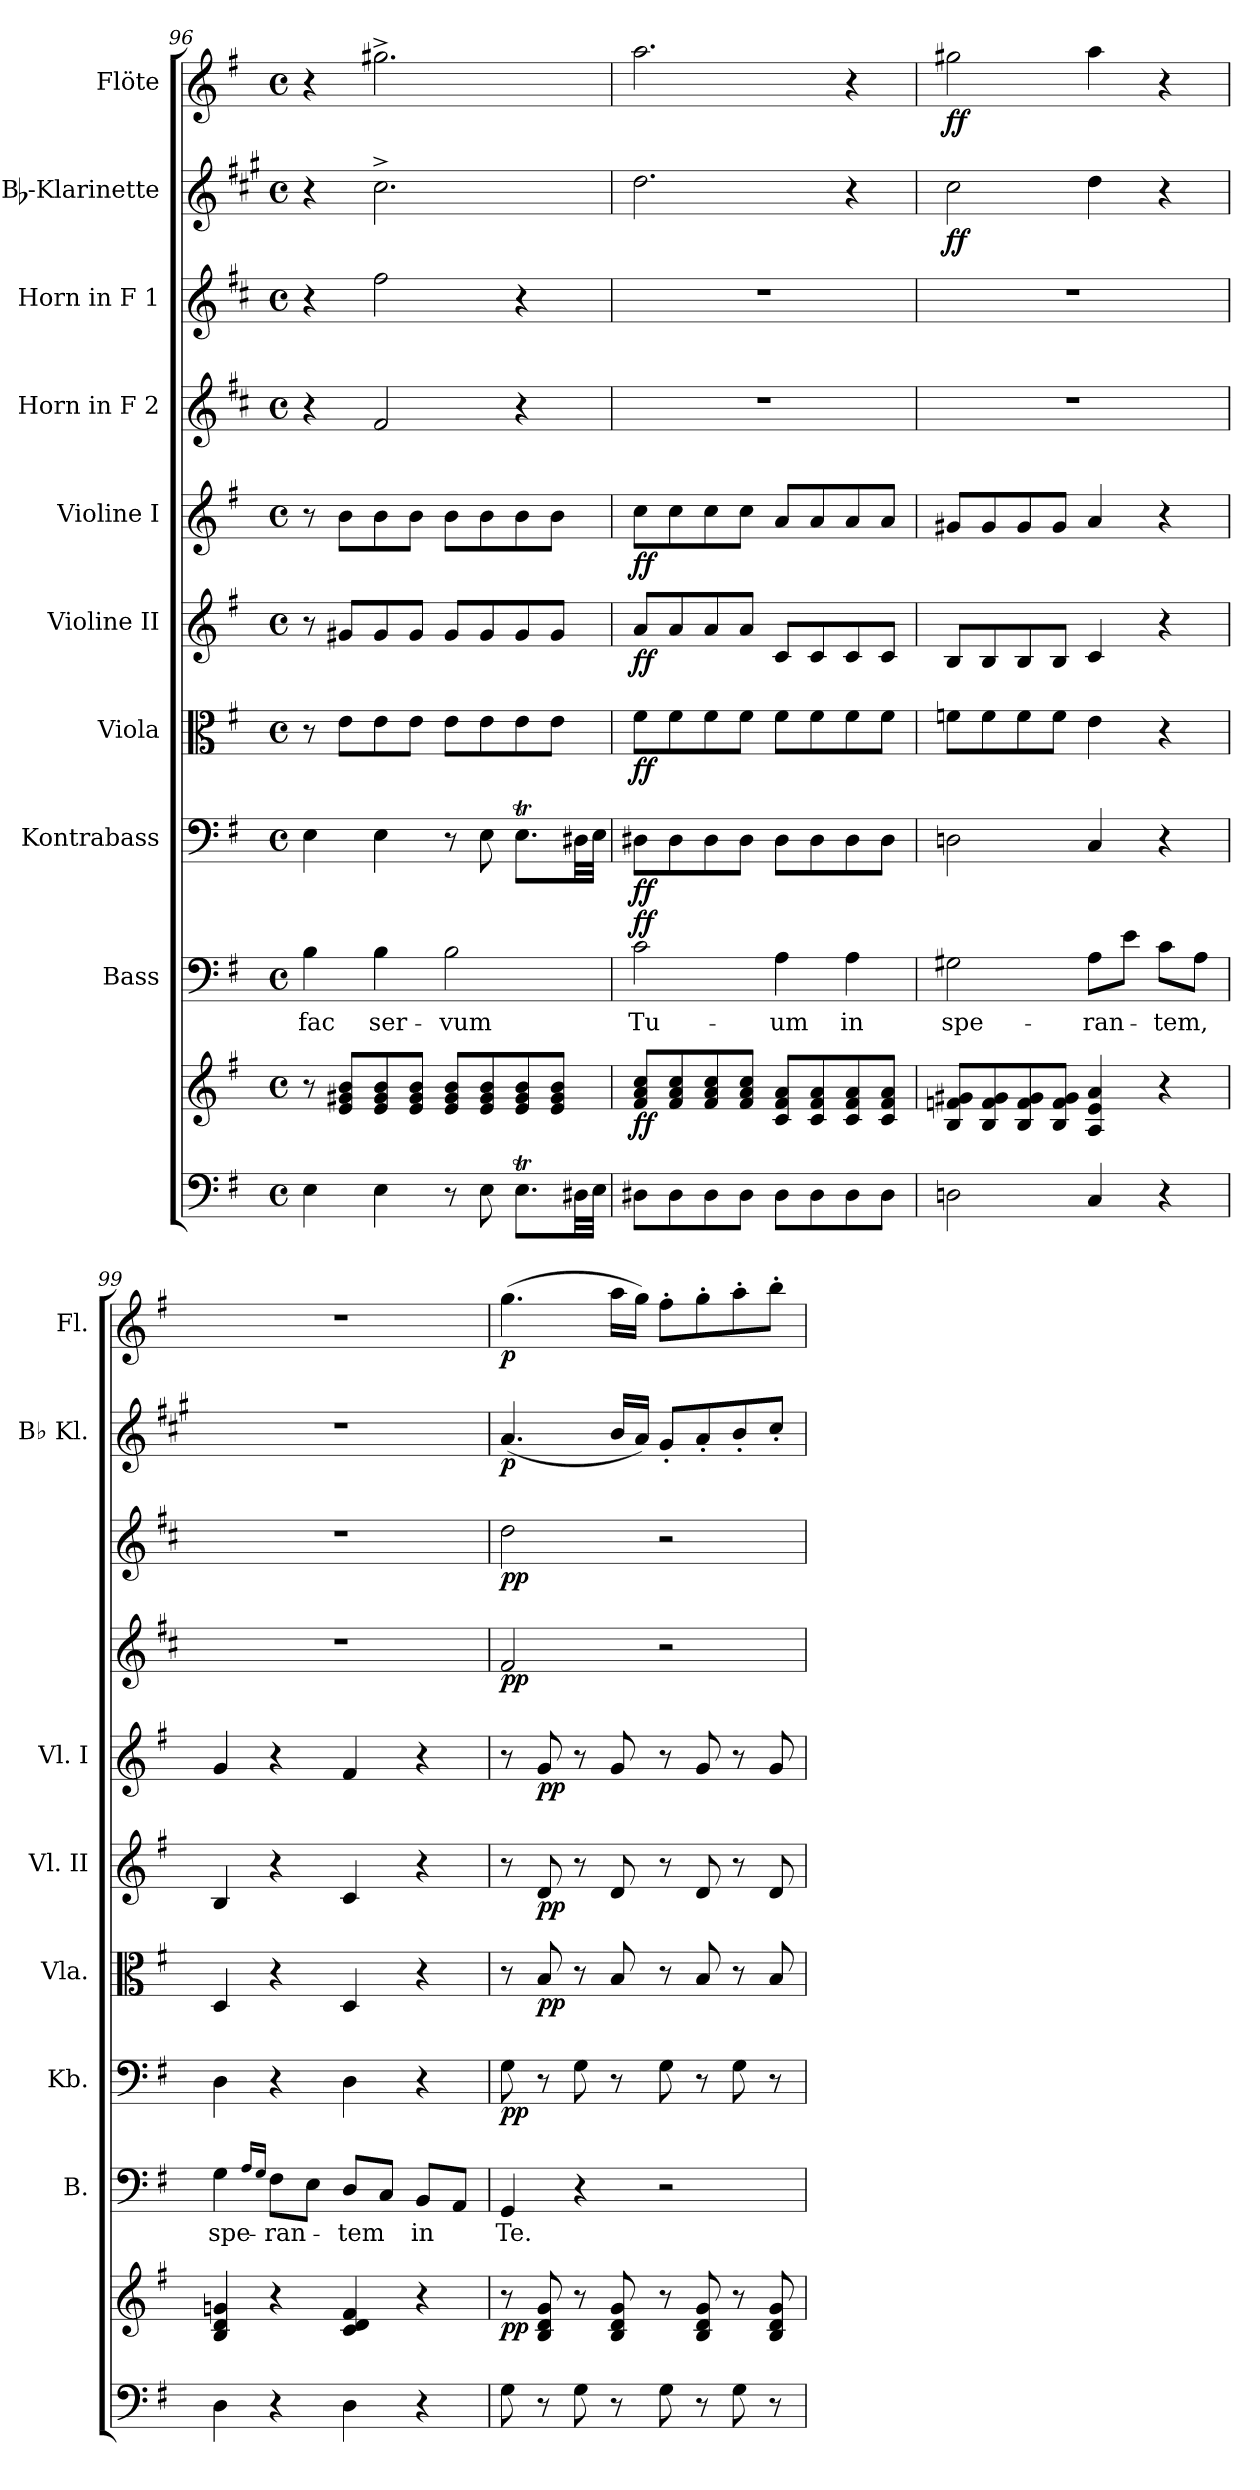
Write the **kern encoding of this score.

**kern	**kern	**dynam	**kern	**text	**dynam	**kern	**dynam	**kern	**dynam	**kern	**dynam	**kern	**dynam	**kern	**dynam	**kern	**dynam	**kern	**dynam	**kern	**dynam
*part10	*part10	*part10	*part9	*part9	*part9	*part8	*part8	*part7	*part7	*part6	*part6	*part5	*part5	*part4	*part4	*part3	*part3	*part2	*part2	*part1	*part1
*staff11	*staff10	*staff10/11	*staff9	*staff9	*staff9	*staff8	*staff8	*staff7	*staff7	*staff6	*staff6	*staff5	*staff5	*staff4	*staff4	*staff3	*staff3	*staff2	*staff2	*staff1	*staff1
*	*	*	*I"Bass	*	*	*I"Kontrabass	*	*I"Viola	*	*I"Violine II	*	*I"Violine I	*	*I"Horn in F 2	*	*I"Horn in F 1	*	*I"Bb-Klarinette	*	*I"Flöte	*
*	*	*	*I'B.	*	*	*I'Kb.	*	*I'Vla.	*	*I'Vl. II	*	*I'Vl. I	*	*	*	*	*	*I'Bb Kl.	*	*I'Fl.	*
!!LO:PB:g=z
*clefF4	*clefG2	*	*clefF4	*	*	*clefF4	*	*clefC3	*	*clefG2	*	*clefG2	*	*clefG2	*	*clefG2	*	*clefG2	*	*clefG2	*
*	*	*	*	*	*	*ITrd7c12	*	*	*	*	*	*	*	*ITrd4c7	*	*ITrd4c7	*	*ITrd1c2	*	*	*
*k[f#]	*k[f#]	*	*k[f#]	*	*	*k[f#]	*	*k[f#]	*	*k[f#]	*	*k[f#]	*	*k[f#]	*	*k[f#]	*	*k[f#]	*	*k[f#]	*
*G:	*G:	*	*G:	*	*	*G:	*	*G:	*	*G:	*	*G:	*	*G:	*	*G:	*	*G:	*	*G:	*
*M4/4	*M4/4	*	*M4/4	*	*	*M4/4	*	*M4/4	*	*M4/4	*	*M4/4	*	*M4/4	*	*M4/4	*	*M4/4	*	*M4/4	*
*met(c)	*met(c)	*	*met(c)	*	*	*met(c)	*	*met(c)	*	*met(c)	*	*met(c)	*	*met(c)	*	*met(c)	*	*met(c)	*	*met(c)	*
=96	=96	=96	=96	=96	=96	=96	=96	=96	=96	=96	=96	=96	=96	=96	=96	=96	=96	=96	=96	=96	=96
!	!	!	!	!LO:LY:b	!	!	!	!	!	!	!	!	!	!	!	!	!	!	!	!	!
4E\	8r	.	4B\	fac	.	4EE\	.	8r	.	8r	.	8r	.	4r	.	4r	.	4r	.	4r	.
.	8e/ 8g#X/ 8b/L	.	.	.	.	.	.	8e\L	.	8g#X/L	.	8b\L	.	.	.	.	.	.	.	.	.
!	!	!	!	!LO:LY:b	!	!	!	!	!	!	!	!	!	!	!	!	!	!	!	!	!
4E\	8e/ 8g#/ 8b/	.	4B\	ser-	.	4EE\	.	8e\	.	8g#/	.	8b\	.	2B/	.	2b\	.	2.b^>\	.	2.gg#X^>\	.
.	8e/ 8g#/ 8b/J	.	.	.	.	.	.	8e\J	.	8g#/J	.	8b\J	.	.	.	.	.	.	.	.	.
!	!	!	!	!LO:LY:b	!	!	!	!	!	!	!	!	!	!	!	!	!	!	!	!	!
8r	8e/ 8g#/ 8b/L	.	2B\	-vum	.	8r	.	8e\L	.	8g#/L	.	8b\L	.	.	.	.	.	.	.	.	.
8E\	8e/ 8g#/ 8b/	.	.	.	.	8EE\	.	8e\	.	8g#/	.	8b\	.	.	.	.	.	.	.	.	.
8.ET\L	8e/ 8g#/ 8b/	.	.	.	.	8.EET\L	.	8e\	.	8g#/	.	8b\	.	4r	.	4r	.	.	.	.	.
.	8e/ 8g#/ 8b/J	.	.	.	.	.	.	8e\J	.	8g#/J	.	8b\J	.	.	.	.	.	.	.	.	.
32D#X\LL	.	.	.	.	.	32DD#X\LL	.	.	.	.	.	.	.	.	.	.	.	.	.	.	.
32E\JJJ	.	.	.	.	.	32EE\JJJ	.	.	.	.	.	.	.	.	.	.	.	.	.	.	.
=97	=97	=97	=97	=97	=97	=97	=97	=97	=97	=97	=97	=97	=97	=97	=97	=97	=97	=97	=97	=97	=97
!	!	!LO:DY:b	!	!LO:LY:b	!LO:DY:a	!	!LO:DY:b	!	!LO:DY:b	!	!LO:DY:b	!	!LO:DY:b	!	!	!	!	!	!	!	!
8D#X\L	8f#/ 8a/ 8cc/L	ff	2c\	Tu-	ff	8DD#X\L	ff	8f#\L	ff	8a/L	ff	8cc\L	ff	1r	.	1r	.	2.cc\	.	2.aa\	.
8D#\	8f#/ 8a/ 8cc/	.	.	.	.	8DD#\	.	8f#\	.	8a/	.	8cc\	.	.	.	.	.	.	.	.	.
8D#\	8f#/ 8a/ 8cc/	.	.	.	.	8DD#\	.	8f#\	.	8a/	.	8cc\	.	.	.	.	.	.	.	.	.
8D#\J	8f#/ 8a/ 8cc/J	.	.	.	.	8DD#\J	.	8f#\J	.	8a/J	.	8cc\J	.	.	.	.	.	.	.	.	.
!	!	!	!	!LO:LY:b	!	!	!	!	!	!	!	!	!	!	!	!	!	!	!	!	!
8D#\L	8c/ 8f#/ 8a/L	.	4A\	-um	.	8DD#\L	.	8f#\L	.	8c/L	.	8a/L	.	.	.	.	.	.	.	.	.
8D#\	8c/ 8f#/ 8a/	.	.	.	.	8DD#\	.	8f#\	.	8c/	.	8a/	.	.	.	.	.	.	.	.	.
!	!	!	!	!LO:LY:b	!	!	!	!	!	!	!	!	!	!	!	!	!	!	!	!	!
8D#\	8c/ 8f#/ 8a/	.	4A\	in	.	8DD#\	.	8f#\	.	8c/	.	8a/	.	.	.	.	.	4r	.	4r	.
8D#\J	8c/ 8f#/ 8a/J	.	.	.	.	8DD#\J	.	8f#\J	.	8c/J	.	8a/J	.	.	.	.	.	.	.	.	.
=98	=98	=98	=98	=98	=98	=98	=98	=98	=98	=98	=98	=98	=98	=98	=98	=98	=98	=98	=98	=98	=98
!	!	!	!	!LO:LY:b	!	!	!	!	!	!	!	!	!	!	!	!	!	!	!LO:DY:b	!	!LO:DY:b
2Dn\	8B/ 8fn/ 8g#X/L	.	2G#X\	spe-	.	2DDn\	.	8fn\L	.	8B/L	.	8g#X/L	.	1r	.	1r	.	2b\	ff	2gg#X\	ff
.	8B/ 8f/ 8g#/	.	.	.	.	.	.	8f\	.	8B/	.	8g#/	.	.	.	.	.	.	.	.	.
.	8B/ 8f/ 8g#/	.	.	.	.	.	.	8f\	.	8B/	.	8g#/	.	.	.	.	.	.	.	.	.
.	8B/ 8f/ 8g#/J	.	.	.	.	.	.	8f\J	.	8B/J	.	8g#/J	.	.	.	.	.	.	.	.	.
!	!	!	!	!LO:LY:b	!	!	!	!	!	!	!	!	!	!	!	!	!	!	!	!	!
4C/	4A/ 4e/ 4a/	.	8A\L	-ran-	.	4CC/	.	4e\	.	4c/	.	4a/	.	.	.	.	.	4cc\	.	4aa\	.
.	.	.	8e\J	.	.	.	.	.	.	.	.	.	.	.	.	.	.	.	.	.	.
!	!	!	!	!LO:LY:b	!	!	!	!	!	!	!	!	!	!	!	!	!	!	!	!	!
4r	4r	.	8c\L	-tem,	.	4r	.	4r	.	4r	.	4r	.	.	.	.	.	4r	.	4r	.
.	.	.	8A\J	.	.	.	.	.	.	.	.	.	.	.	.	.	.	.	.	.	.
!!LO:PB:g=z
=99	=99	=99	=99	=99	=99	=99	=99	=99	=99	=99	=99	=99	=99	=99	=99	=99	=99	=99	=99	=99	=99
!	!	!	!	!LO:LY:b	!	!	!	!	!	!	!	!	!	!	!	!	!	!	!	!	!
4D\	4B/ 4d/ 4gn/	.	4G\	spe-	.	4DD\	.	4D/	.	4B/	.	4g/	.	1r	.	1r	.	1r	.	1r	.
.	.	.	16qA/LL	.	.	.	.	.	.	.	.	.	.	.	.	.	.	.	.	.	.
.	.	.	16qG/JJ	.	.	.	.	.	.	.	.	.	.	.	.	.	.	.	.	.	.
!	!	!	!	!LO:LY:b	!	!	!	!	!	!	!	!	!	!	!	!	!	!	!	!	!
4r	4r	.	8F#\L	-ran-	.	4r	.	4r	.	4r	.	4r	.	.	.	.	.	.	.	.	.
.	.	.	8E\J	.	.	.	.	.	.	.	.	.	.	.	.	.	.	.	.	.	.
!	!	!	!	!LO:LY:b	!	!	!	!	!	!	!	!	!	!	!	!	!	!	!	!	!
4D\	4c/ 4d/ 4f#/	.	8D/L	-tem	.	4DD\	.	4D/	.	4c/	.	4f#/	.	.	.	.	.	.	.	.	.
.	.	.	8C/J	.	.	.	.	.	.	.	.	.	.	.	.	.	.	.	.	.	.
!	!	!	!	!LO:LY:b	!	!	!	!	!	!	!	!	!	!	!	!	!	!	!	!	!
4r	4r	.	8BB/L	in	.	4r	.	4r	.	4r	.	4r	.	.	.	.	.	.	.	.	.
.	.	.	8AA/J	.	.	.	.	.	.	.	.	.	.	.	.	.	.	.	.	.	.
=100	=100	=100	=100	=100	=100	=100	=100	=100	=100	=100	=100	=100	=100	=100	=100	=100	=100	=100	=100	=100	=100
!	!	!LO:DY:b	!	!LO:LY:b	!	!	!LO:DY:b	!	!	!	!	!	!	!	!LO:DY:b	!	!LO:DY:b	!	!LO:DY:b	!	!LO:DY:b
8G\	8r	pp	4GG/	Te.	.	8GG\	pp	8r	.	8r	.	8r	.	2B/	pp	2g\	pp	(<4.g/	p	(>4.gg\	p
!	!	!	!	!	!	!	!	!	!LO:DY:b	!	!LO:DY:b	!	!LO:DY:b	!	!	!	!	!	!	!	!
8r	8B/ 8d/ 8g/	.	.	.	.	8r	.	8B/	pp	8d/	pp	8g/	pp	.	.	.	.	.	.	.	.
8G\	8r	.	4r	.	.	8GG\	.	8r	.	8r	.	8r	.	.	.	.	.	.	.	.	.
8r	8B/ 8d/ 8g/	.	.	.	.	8r	.	8B/	.	8d/	.	8g/	.	.	.	.	.	16a/LL	.	16aa\LL	.
.	.	.	.	.	.	.	.	.	.	.	.	.	.	.	.	.	.	16g/JJ)	.	16gg\JJ)	.
8G\	8r	.	2r	.	.	8GG\	.	8r	.	8r	.	8r	.	2r	.	2r	.	8f#'</L	.	8ff#'>\L	.
8r	8B/ 8d/ 8g/	.	.	.	.	8r	.	8B/	.	8d/	.	8g/	.	.	.	.	.	8g'</	.	8gg'>\	.
8G\	8r	.	.	.	.	8GG\	.	8r	.	8r	.	8r	.	.	.	.	.	8a'</	.	8aa'>\	.
8r	8B/ 8d/ 8g/	.	.	.	.	8r	.	8B/	.	8d/	.	8g/	.	.	.	.	.	8b'</J	.	8bb'>\J	.
=	=	=	=	=	=	=	=	=	=	=	=	=	=	=	=	=	=	=	=	=	=
*-	*-	*-	*-	*-	*-	*-	*-	*-	*-	*-	*-	*-	*-	*-	*-	*-	*-	*-	*-	*-	*-
